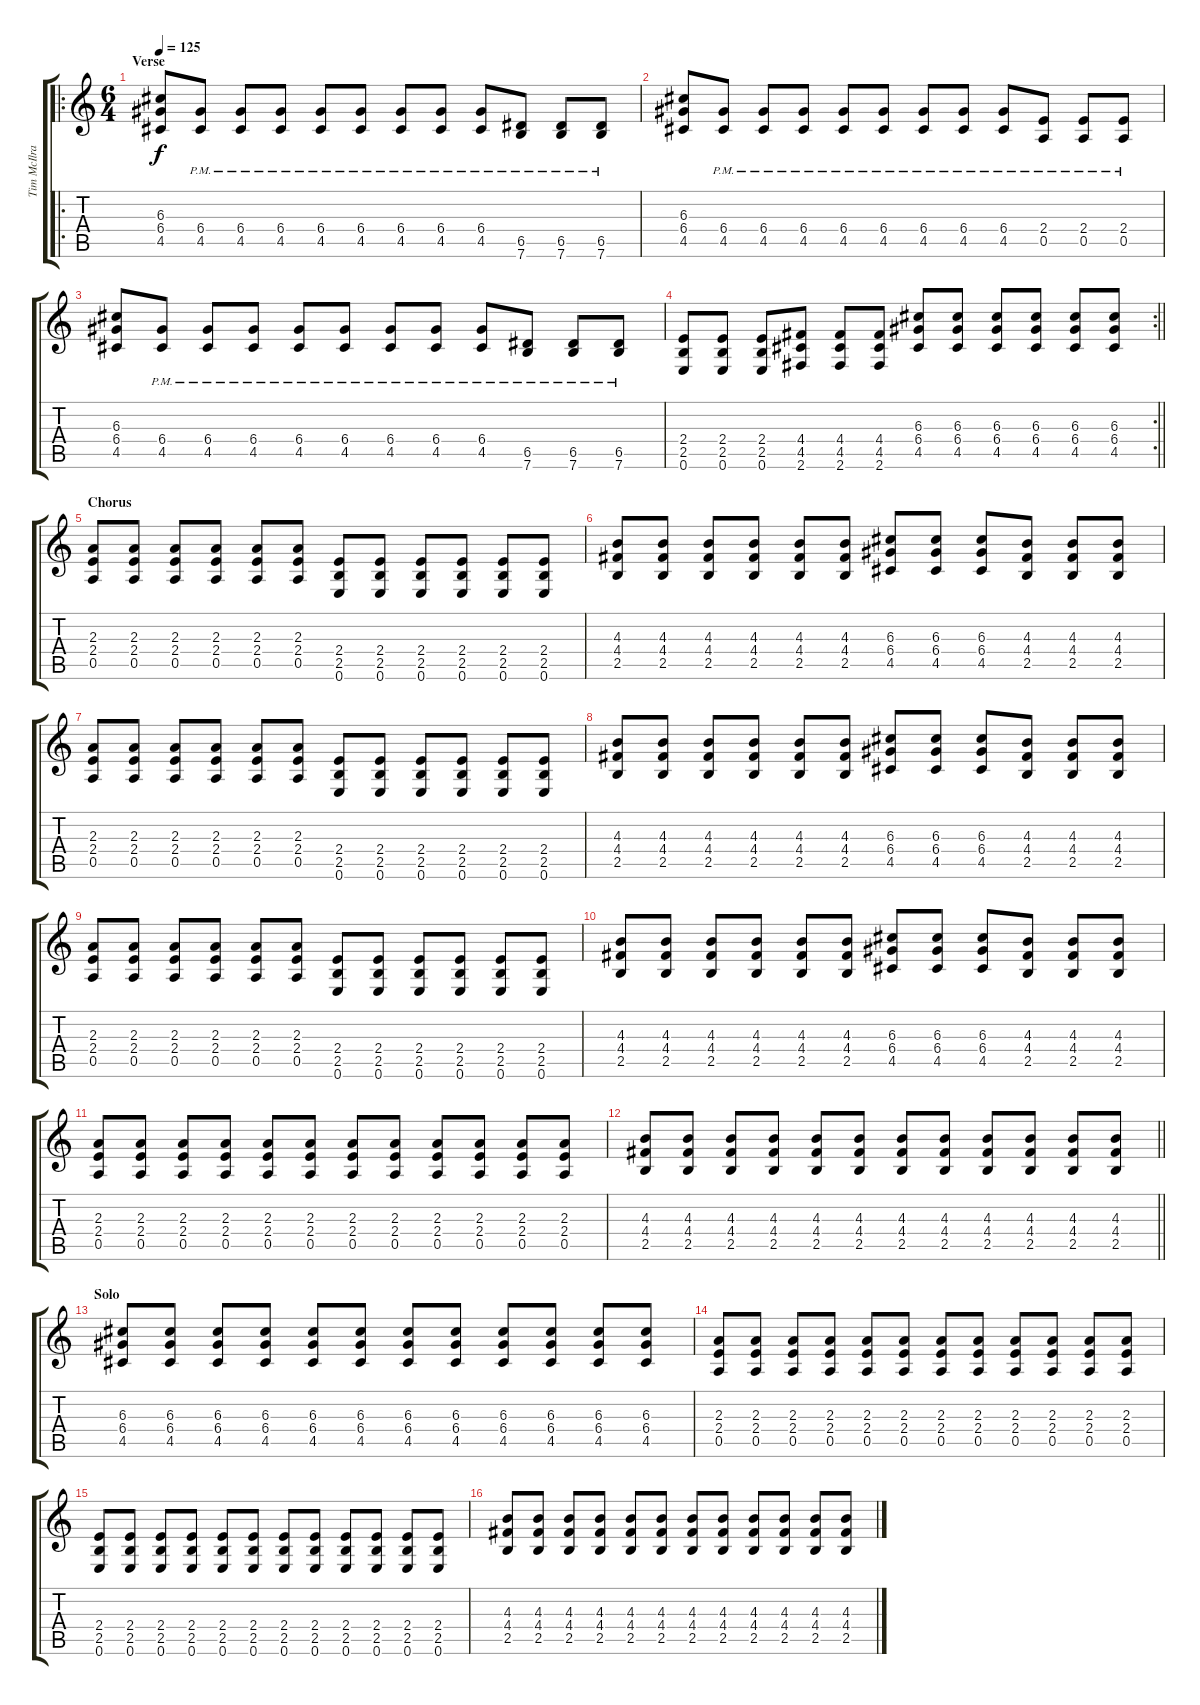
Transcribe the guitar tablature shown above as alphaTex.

\track ("Tim McIlrath" "Tim McIlra") {instrument overdrivenguitar}
\staff {score tabs}
\tuning (E4 B3 G3 D3 A2 E2) {hide}
\ro
\ts (6 4)
\section ("" "Verse")
\tempo 125
\clef g2
\ks c
(6.3 6.4 4.5).8{dy f} (6.4{pm} 4.5{pm}).8 (6.4{pm} 4.5{pm}).8 (6.4{pm} 4.5{pm}).8 (6.4{pm} 4.5{pm}).8 (6.4{pm} 4.5{pm}).8 (6.4{pm} 4.5{pm}).8 (6.4{pm} 4.5{pm}).8 (6.4{pm} 4.5{pm}).8 (6.5{pm} 7.6{pm}).8 (6.5{pm} 7.6{pm}).8 (6.5{pm} 7.6{pm}).8 |
(6.3 6.4 4.5).8 (6.4{pm} 4.5{pm}).8 (6.4{pm} 4.5{pm}).8 (6.4{pm} 4.5{pm}).8 (6.4{pm} 4.5{pm}).8 (6.4{pm} 4.5{pm}).8 (6.4{pm} 4.5{pm}).8 (6.4{pm} 4.5{pm}).8 (6.4{pm} 4.5{pm}).8 (2.4{pm} 0.5{pm}).8 (2.4{pm} 0.5{pm}).8 (2.4{pm} 0.5{pm}).8 |
(6.3 6.4 4.5).8 (6.4 4.5{pm}).8 (6.4{pm} 4.5{pm}).8 (6.4{pm} 4.5{pm}).8 (6.4{pm} 4.5{pm}).8 (6.4{pm} 4.5{pm}).8 (6.4{pm} 4.5{pm}).8 (6.4{pm} 4.5{pm}).8 (6.4{pm} 4.5{pm}).8 (6.5{pm} 7.6{pm}).8 (6.5{pm} 7.6{pm}).8 (6.5{pm} 7.6{pm}).8 |
\rc 2
\barLineRight lightlight
(2.4 2.5 0.6).8 (2.4 2.5 0.6).8 (2.4 2.5 0.6).8 (4.4 4.5 2.6).8 (4.4 4.5 2.6).8 (4.4 4.5 2.6).8 (6.3 6.4 4.5).8 (6.3 6.4 4.5).8 (6.3 6.4 4.5).8 (6.3 6.4 4.5).8 (6.3 6.4 4.5).8 (6.3 6.4 4.5).8 |
\section ("" "Chorus")
(2.3 2.4 0.5).8 (2.3 2.4 0.5).8 (2.3 2.4 0.5).8 (2.3 2.4 0.5).8 (2.3 2.4 0.5).8 (2.3 2.4 0.5).8 (2.4 2.5 0.6).8 (2.4 2.5 0.6).8 (2.4 2.5 0.6).8 (2.4 2.5 0.6).8 (2.4 2.5 0.6).8 (2.4 2.5 0.6).8 |
(4.3 4.4 2.5).8 (4.3 4.4 2.5).8 (4.3 4.4 2.5).8 (4.3 4.4 2.5).8 (4.3 4.4 2.5).8 (4.3 4.4 2.5).8 (6.3 6.4 4.5).8 (6.3 6.4 4.5).8 (6.3 6.4 4.5).8 (4.3 4.4 2.5).8 (4.3 4.4 2.5).8 (4.3 4.4 2.5).8 |
(2.3 2.4 0.5).8 (2.3 2.4 0.5).8 (2.3 2.4 0.5).8 (2.3 2.4 0.5).8 (2.3 2.4 0.5).8 (2.3 2.4 0.5).8 (2.4 2.5 0.6).8 (2.4 2.5 0.6).8 (2.4 2.5 0.6).8 (2.4 2.5 0.6).8 (2.4 2.5 0.6).8 (2.4 2.5 0.6).8 |
(4.3 4.4 2.5).8 (4.3 4.4 2.5).8 (4.3 4.4 2.5).8 (4.3 4.4 2.5).8 (4.3 4.4 2.5).8 (4.3 4.4 2.5).8 (6.3 6.4 4.5).8 (6.3 6.4 4.5).8 (6.3 6.4 4.5).8 (4.3 4.4 2.5).8 (4.3 4.4 2.5).8 (4.3 4.4 2.5).8 |
(2.3 2.4 0.5).8 (2.3 2.4 0.5).8 (2.3 2.4 0.5).8 (2.3 2.4 0.5).8 (2.3 2.4 0.5).8 (2.3 2.4 0.5).8 (2.4 2.5 0.6).8 (2.4 2.5 0.6).8 (2.4 2.5 0.6).8 (2.4 2.5 0.6).8 (2.4 2.5 0.6).8 (2.4 2.5 0.6).8 |
(4.3 4.4 2.5).8 (4.3 4.4 2.5).8 (4.3 4.4 2.5).8 (4.3 4.4 2.5).8 (4.3 4.4 2.5).8 (4.3 4.4 2.5).8 (6.3 6.4 4.5).8 (6.3 6.4 4.5).8 (6.3 6.4 4.5).8 (4.3 4.4 2.5).8 (4.3 4.4 2.5).8 (4.3 4.4 2.5).8 |
(2.3 2.4 0.5).8 (2.3 2.4 0.5).8 (2.3 2.4 0.5).8 (2.3 2.4 0.5).8 (2.3 2.4 0.5).8 (2.3 2.4 0.5).8 (2.3 2.4 0.5).8 (2.3 2.4 0.5).8 (2.3 2.4 0.5).8 (2.3 2.4 0.5).8 (2.3 2.4 0.5).8 (2.3 2.4 0.5).8 |
\barLineRight lightlight
(4.3 4.4 2.5).8 (4.3 4.4 2.5).8 (4.3 4.4 2.5).8 (4.3 4.4 2.5).8 (4.3 4.4 2.5).8 (4.3 4.4 2.5).8 (4.3 4.4 2.5).8 (4.3 4.4 2.5).8 (4.3 4.4 2.5).8 (4.3 4.4 2.5).8 (4.3 4.4 2.5).8 (4.3 4.4 2.5).8 |
\section ("" "Solo")
(6.3 6.4 4.5).8 (6.3 6.4 4.5).8 (6.3 6.4 4.5).8 (6.3 6.4 4.5).8 (6.3 6.4 4.5).8 (6.3 6.4 4.5).8 (6.3 6.4 4.5).8 (6.3 6.4 4.5).8 (6.3 6.4 4.5).8 (6.3 6.4 4.5).8 (6.3 6.4 4.5).8 (6.3 6.4 4.5).8 |
(2.3 2.4 0.5).8 (2.3 2.4 0.5).8 (2.3 2.4 0.5).8 (2.3 2.4 0.5).8 (2.3 2.4 0.5).8 (2.3 2.4 0.5).8 (2.3 2.4 0.5).8 (2.3 2.4 0.5).8 (2.3 2.4 0.5).8 (2.3 2.4 0.5).8 (2.3 2.4 0.5).8 (2.3 2.4 0.5).8 |
(2.4 2.5 0.6).8 (2.4 2.5 0.6).8 (2.4 2.5 0.6).8 (2.4 2.5 0.6).8 (2.4 2.5 0.6).8 (2.4 2.5 0.6).8 (2.4 2.5 0.6).8 (2.4 2.5 0.6).8 (2.4 2.5 0.6).8 (2.4 2.5 0.6).8 (2.4 2.5 0.6).8 (2.4 2.5 0.6).8 |
(4.3 4.4 2.5).8 (4.3 4.4 2.5).8 (4.3 4.4 2.5).8 (4.3 4.4 2.5).8 (4.3 4.4 2.5).8 (4.3 4.4 2.5).8 (4.3 4.4 2.5).8 (4.3 4.4 2.5).8 (4.3 4.4 2.5).8 (4.3 4.4 2.5).8 (4.3 4.4 2.5).8 (4.3 4.4 2.5).8
